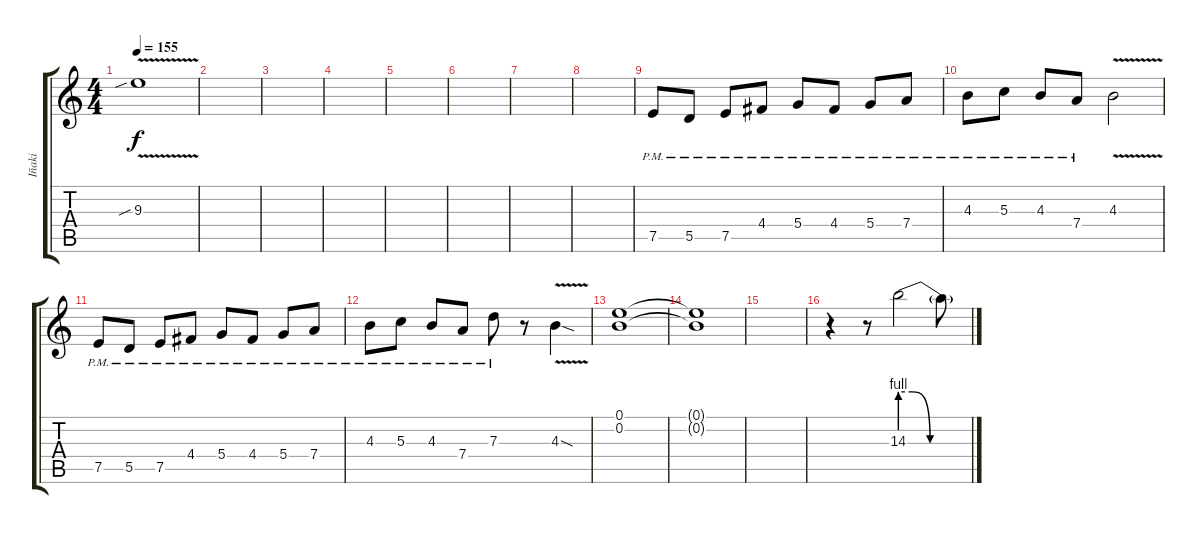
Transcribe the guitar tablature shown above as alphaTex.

\track ("Iñaki" "Iñaki") {instrument electricguitarjazz}
\staff {score tabs}
\tuning (E4 B3 G3 D3 A2 E2) {hide}
\ts (4 4)
\tempo 155
\clef g2
\ks c
9.3{v sib}.1{dy f} |
|
|
|
|
|
|
|
7.5{pm}.8{volume 11 instrument overdrivenguitar} 5.5{pm}.8 7.5{pm}.8 4.4{pm}.8 5.4{pm}.8 4.4{pm}.8 5.4{pm}.8 7.4{pm}.8 |
4.3{pm}.8 5.3{pm}.8 4.3{pm}.8 7.4{pm}.8 4.3{v}.2 |
7.5{pm}.8 5.5{pm}.8 7.5{pm}.8 4.4{pm}.8 5.4{pm}.8 4.4{pm}.8 5.4{pm}.8 7.4{pm}.8 |
4.3{pm}.8 5.3{pm}.8 4.3{pm}.8 7.4{pm}.8 7.3{pm}.8 r.8 4.3{v sod}.4 |
(0.1 0.2).1 |
(0.1{t} 0.2{t}).1 |
|
r.4{instrument electricguitarjazz} r.8 14.3{be (custom 0 4 10 4 25 0 60 0)}.2 14.3{t}.8
